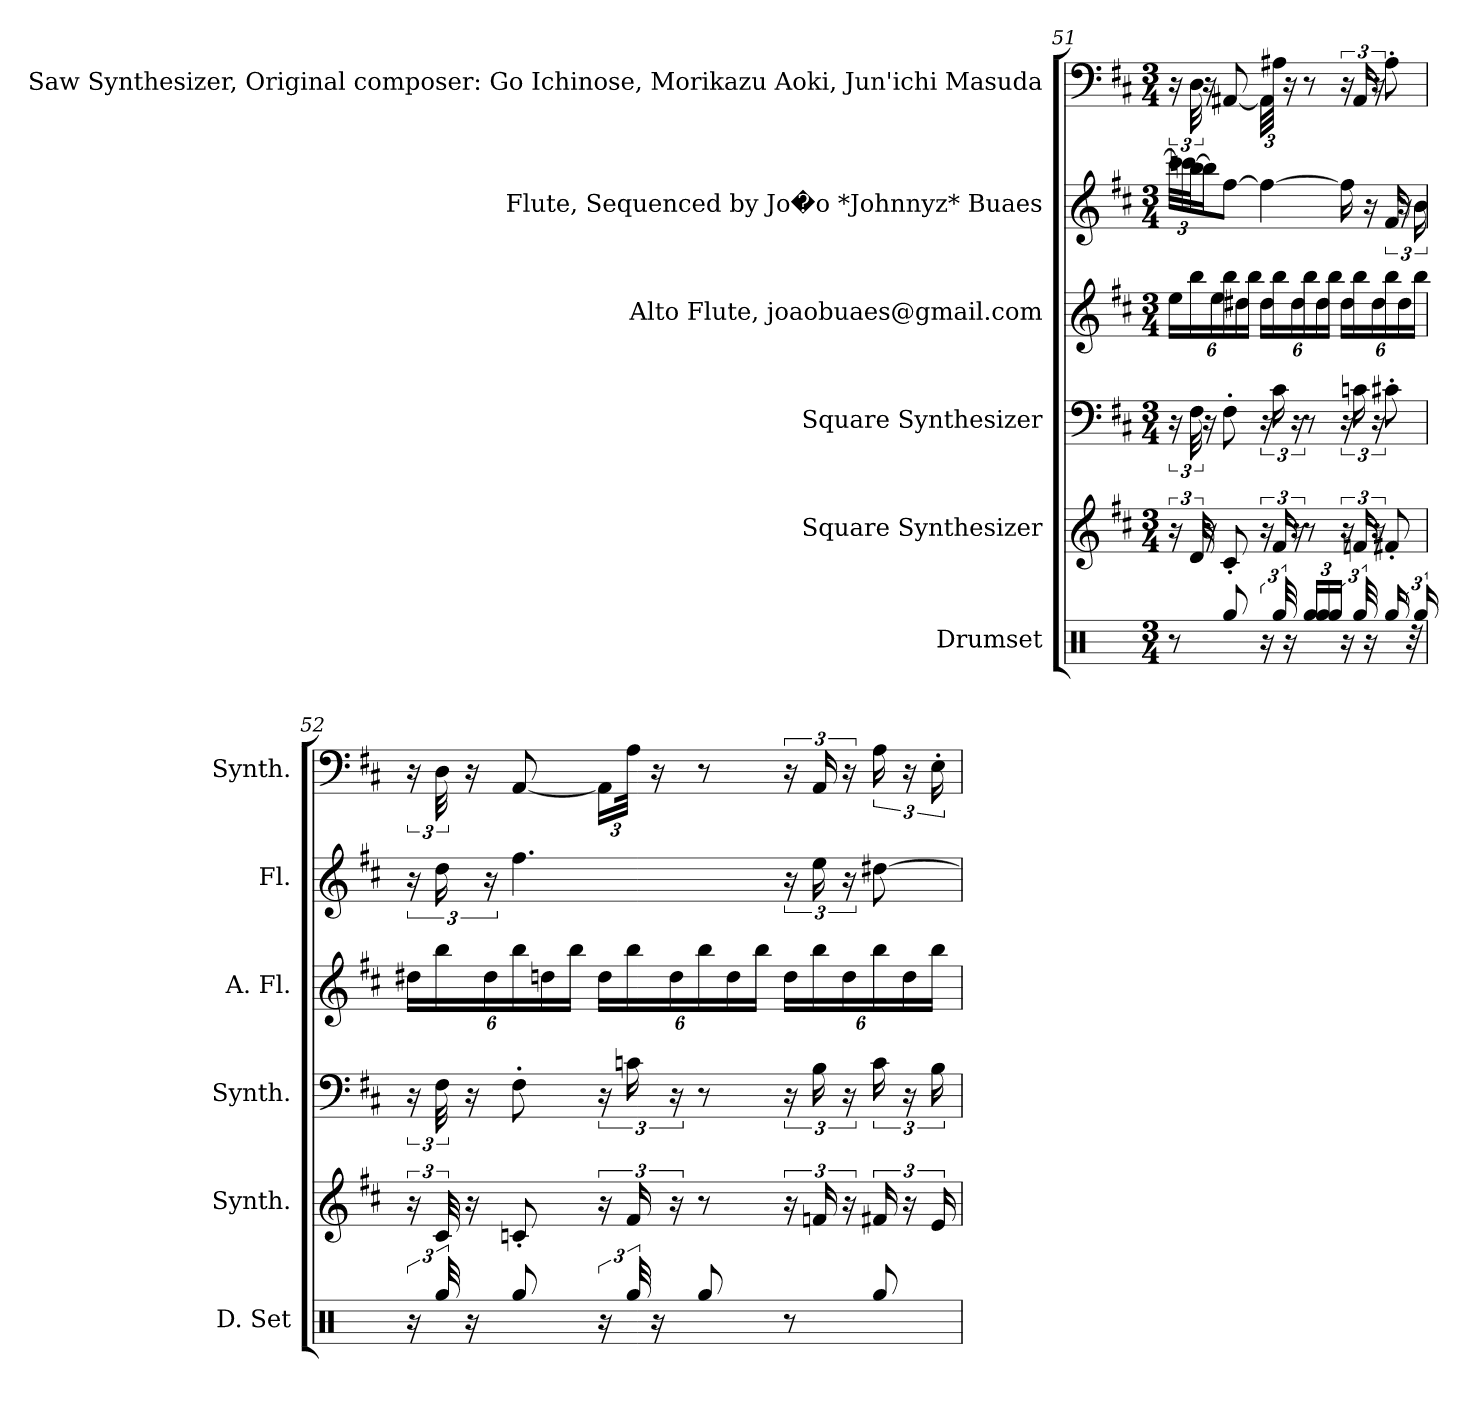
**kern	**kern	**kern	**kern	**kern	**kern
*part6	*part5	*part4	*part3	*part2	*part1
*staff6	*staff5	*staff4	*staff3	*staff2	*staff1
*I"Drumset	*I"Square Synthesizer	*I"Square Synthesizer	*I"Alto Flute, joaobuaes@gmail.com	*I"Flute, Sequenced by Jo�o *Johnnyz* Buaes	*I"Saw Synthesizer, Original composer: Go Ichinose, Morikazu Aoki, Jun'ichi Masuda
*I'D. Set	*I'Synth.	*I'Synth.	*I'A. Fl.	*I'Fl.	*I'Synth.
!!LO:LB:g=z
*clefX	*clefG2	*clefF4	*clefG2	*clefG2	*clefF4
*	*	*	*ITrd3c5	*	*
*k[]	*k[f#c#]	*k[f#c#]	*k[f#c#g#]	*k[f#c#]	*k[f#c#]
*M3/4	*M3/4	*M3/4	*M3/4	*M3/4	*M3/4
*	*	*	*Xbrackettup	*Xbrackettup	*
=51	=51	=51	=51	=51	=51
8r	24r	24r	24b\LL	48ccc#\LLL]	24r
.	.	.	.	48cccn\	.
.	48d/	48F#\	24ff#\	[48bb\J	48D\
.	16r	16r	.	16bb\J]	16r
.	.	.	24b\	.	.
8Rgg/	8c#'/	8F#'\	24ff#\	[8ff#\J	[8AA#X/
.	.	.	24a#X\	.	.
.	.	.	24ff#\JJ	.	.
*	*	*	*	*	*Xbrackettup
24r	24r	24r	24a#\LL	4ff#\_	24AA#\LL]
48Rgg/	24f#/	24c#\	24ff#\	.	48A#X\JJk
16r	.	.	.	.	16r
.	24r	24r	24a#\	.	.
*Xbrackettup	*	*	*	*	*
24Rgg/LL	8r	8r	24ff#\	.	8r
24Rgg/	.	.	24a#\	.	.
24Rgg/JJ	.	.	24ff#\JJ	.	.
*brackettup	*	*	*	*	*brackettup
24r	24r	24r	24a#\LL	16ff#\]	24r
48Rgg/	24fn/	24cn\	24ff#\	.	24AA#/
16r	.	.	.	16r	.
.	24r	24r	24a#\	.	24r
*	*	*	*	*brackettup	*
16Rgg/	8f#X'/	8c#X'\	24ff#\	24f#/	8A#'\
.	.	.	24a#\	24r	.
48r	.	.	.	.	.
24Rgg/	.	.	24ff#\JJ	24b\	.
!!LO:PB:g=z
=52	=52	=52	=52	=52	=52
24r	24r	24r	24a#X\LL	24r	24r
48Rgg/	48c#/	48F#\	24ff#\	24dd\	48D\
16r	16r	16r	.	.	16r
.	.	.	24a#\	24r	.
8Rgg/	8cn'/	8F#'\	24ff#\	4.ff#\	[8AA/
.	.	.	24an\	.	.
.	.	.	24ff#\JJ	.	.
*	*	*	*	*	*Xbrackettup
24r	24r	24r	24a\LL	.	24AA\LL]
48Rgg/	24f#/	24cn\	24ff#\	.	48A\JJk
16r	.	.	.	.	16r
.	24r	24r	24a\	.	.
8Rgg/	8r	8r	24ff#\	.	8r
.	.	.	24a\	.	.
.	.	.	24ff#\JJ	.	.
*	*	*	*	*	*brackettup
8r	24r	24r	24a\LL	24r	24r
.	24fn/	24B\	24ff#\	24ee\	24AA/
.	24r	24r	24a\	24r	24r
8Rgg/	24f#X/	24c\	24ff#\	[8dd#X\	24A\
.	24r	24r	24a\	.	24r
.	24e/	24B\	24ff#\JJ	.	24E'\
=	=	=	=	=	=
*-	*-	*-	*-	*-	*-
